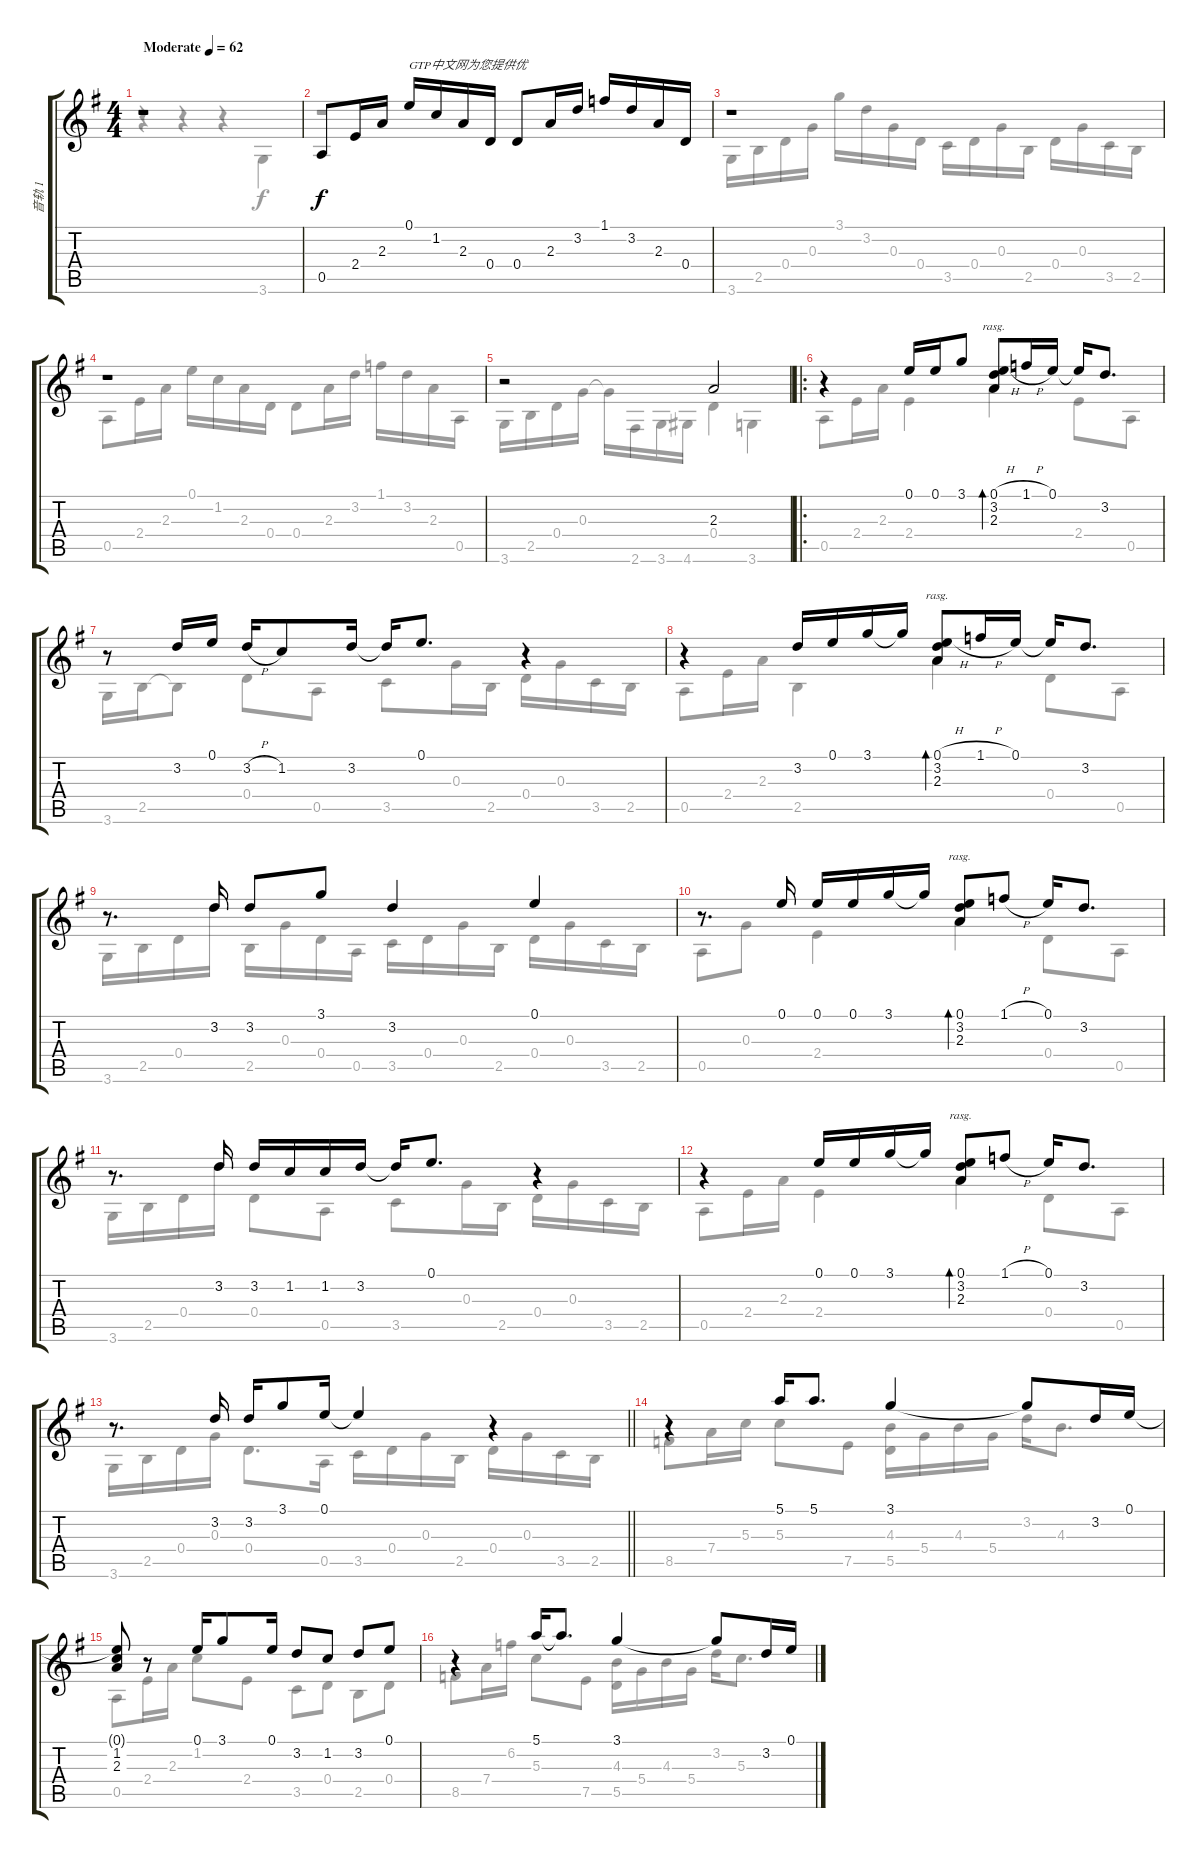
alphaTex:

\track ("音轨 1" "音轨 1") {instrument acousticguitarnylon}
\staff {score tabs}
\tuning (E4 B3 G3 D3 A2 E2) {hide}
\voice
\ts (4 4)
\tempo (62 "Moderate")
\clef g2
\ks g
r.1{dy f instrument acousticguitarnylon} |
0.5.8 2.4.16 2.3.16 0.1.16{txt "GTP中文网为您提供优"} 1.2.16 2.3.16 0.4.16 0.4.8 2.3.16 3.2.16 1.1.16 3.2.16 2.3.16 0.4.16 |
r.1 |
r.1 |
r.2 2.3.2 |
\ro
r.4 0.1.16 0.1.16 3.1.8 (0.1{h} 3.2 2.3).8{bd 240 rasg ii} 1.1{h}.16 0.1.16 0.1{t}.16 3.2.8{d} |
r.8 3.2.16 0.1.16 3.2{h}.16 1.2.8 3.2.16 3.2{t}.16 0.1.8{d} r.4 |
r.4 3.2.16 0.1.16 3.1.16 3.1{t}.16 (0.1{h} 3.2 2.3).8{bd 240 rasg ii} 1.1{h}.16 0.1.16 0.1{t}.16 3.2.8{d} |
r.8{d} 3.2.16 3.2.8 3.1.8 3.2.4 0.1.4 |
r.8{d} 0.1.16 0.1.16 0.1.16 3.1.16 3.1{t}.16 (0.1 3.2 2.3).8{bd 240 rasg ii} 1.1{h}.8 0.1.16 3.2.8{d} |
r.8{d} 3.2.16 3.2.16 1.2.16 1.2.16 3.2.16 3.2{t}.16 0.1.8{d} r.4 |
r.4 0.1.16 0.1.16 3.1.16 3.1{t}.16 (0.1 3.2 2.3).8{bd 240 rasg ii} 1.1{h}.8 0.1.16 3.2.8{d} |
\barLineRight lightlight
r.8{d} 3.2.16 3.2.16 3.1.8 0.1.16 0.1{t}.4 r.4 |
r.4 5.1.16 5.1.8{d} 3.1.4 3.1{t}.8 3.2.16 0.1.16 |
(0.1{t} 1.2 2.3).8 r.8 0.1.16 3.1.8 0.1.16 3.2.8 1.2.8 3.2.8 0.1.8 |
r.4 5.1.16 5.1{t}.8{d} 3.1.4 3.1{t}.8 3.2.16 0.1.16
\voice
\clef g2
\ottava regular
\simile none
\ks g
r.4{dy f} r.4 r.4 3.6.4 |
r.1 |
3.6.16 2.5.16 0.4.16 0.3.16 3.1.16 3.2.16 0.3.16 0.4.16 3.5.16 0.4.16 0.3.16 2.5.16 0.4.16 0.3.16 3.5.16 2.5.16 |
0.5.8 2.4.16 2.3.16 0.1.16 1.2.16 2.3.16 0.4.16 0.4.8 2.3.16 3.2.16 1.1.16 3.2.16 2.3.16 0.5.16 |
3.6.16 2.5.16 0.4.16 0.3.16 0.3{t}.16 2.6.16 3.6.16 4.6.16 0.4.4 3.6.4 |
0.5.8 2.4.16 2.3.16 2.4.4 2.3.4 2.4.8 0.5.8 |
3.6.16 2.5.16 2.5{t}.8 0.4.8 0.5.8 3.5.8 0.3.16 2.5.16 0.4.16 0.3.16 3.5.16 2.5.16 |
0.5.8 2.4.16 2.3.16 2.5.4 2.3.4 0.4.8 0.5.8 |
3.6.16 2.5.16 0.4.16 3.2.16 2.5.16 0.3.16 0.4.16 0.5.16 3.5.16 0.4.16 0.3.16 2.5.16 0.4.16 0.3.16 3.5.16 2.5.16 |
0.5.8 0.3.8 2.4.4 2.3.4 0.4.8 0.5.8 |
3.6.16 2.5.16 0.4.16 3.2.16 0.4.8 0.5.8 3.5.8 0.3.16 2.5.16 0.4.16 0.3.16 3.5.16 2.5.16 |
0.5.8 2.4.16 2.3.16 2.4.4 2.3.4 0.4.8 0.5.8 |
\barLineRight lightlight
3.6.16 2.5.16 0.4.16 0.3.16 0.4.8{d} 0.5.16 3.5.16 0.4.16 0.3.16 2.5.16 0.4.16 0.3.16 3.5.16 2.5.16 |
8.5.8 7.4.16 5.3.16 5.3.8 7.5.8 (4.3 5.5).16 5.4.16 4.3.16 5.4.16 3.2.16 4.3.8{d} |
0.5.8 2.4.16 2.3.16 1.2.8 2.4.8 3.5.8 0.4.8 2.5.8 0.4.8 |
8.5.8 7.4.16 6.2.16 5.3.8 7.5.8 (4.3 5.5).16 5.4.16 4.3.16 5.4.16 3.2.16 5.3.8{d}
